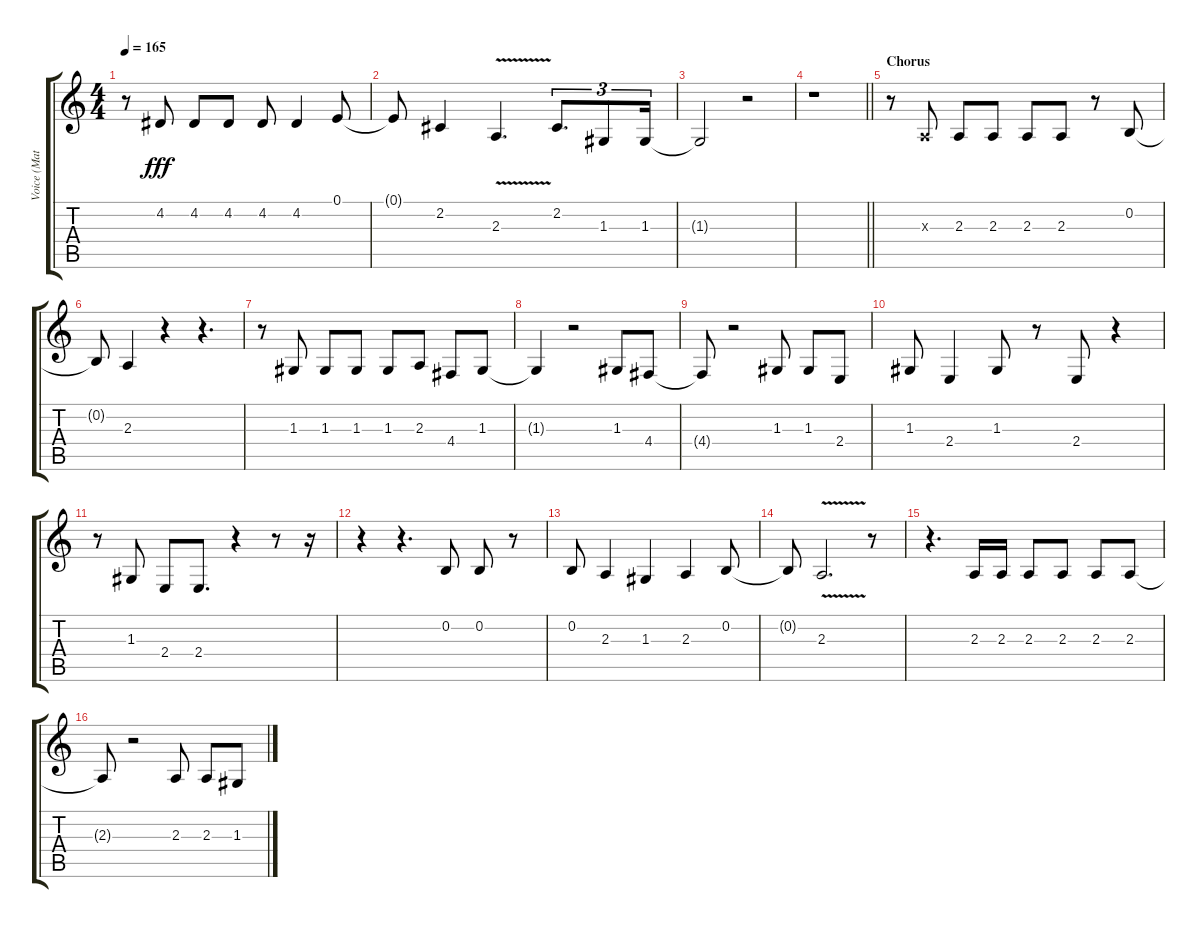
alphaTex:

\track ("Voice (Matthias)" "Voice (Mat") {instrument brightacousticpiano}
\staff {score tabs}
\tuning (E4 B3 G3 D3 A2 E2) {hide}
\ts (4 4)
\tempo 165
\clef g2
\ks c
r.8{dy fff} 4.2.8 4.2.8 4.2.8 4.2.8 4.2.4 0.1.8 |
0.1{t}.8 2.2.4 2.3{v}.4{d} 2.2.8{d tu (3 2)} 1.3.8{tu (3 2)} 1.3.16{tu (3 2)} |
1.3{t}.2 r.2 |
\barLineRight lightlight
r.1 |
\section ("" "Chorus")
r.8 2.3{x}.8 2.3.8 2.3.8 2.3.8 2.3.8 r.8 0.2.8 |
0.2{t}.8 2.3.4 r.4 r.4{d} |
r.8 1.3.8 1.3.8 1.3.8 1.3.8 2.3.8 4.4.8 1.3.8 |
1.3{t}.4 r.2 1.3.8 4.4.8 |
4.4{t}.8 r.2 1.3.8 1.3.8 2.4.8 |
1.3.8 2.4.4 1.3.8 r.8 2.4.8 r.4 |
r.8 1.3.8 2.4.8 2.4.8{d} r.4 r.8 r.16 |
r.4 r.4{d} 0.2.8 0.2.8 r.8 |
0.2.8 2.3.4 1.3.4 2.3.4 0.2.8 |
0.2{t}.8 2.3{v}.2{d} r.8 |
r.4{d} 2.3.16 2.3.16 2.3.8 2.3.8 2.3.8 2.3.8 |
2.3{t}.8 r.2 2.3.8 2.3.8 1.3.8
